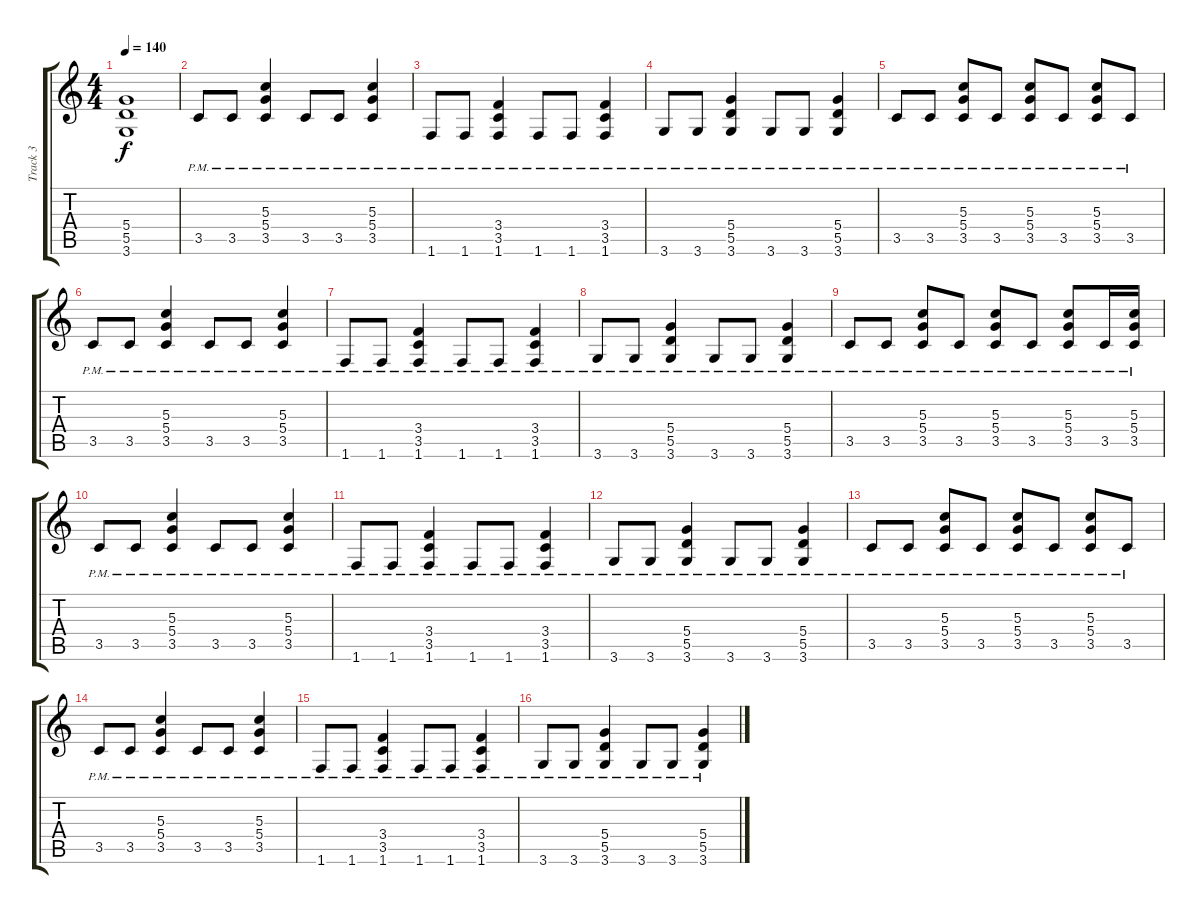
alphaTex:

\track ("Track 3" "Track 3") {instrument overdrivenguitar}
\staff {score tabs}
\tuning (E4 B3 G3 D3 A2 E2) {hide}
\ts (4 4)
\tempo 140
\clef g2
\ks c
(5.4 5.5 3.6).1{dy f} |
3.5{pm}.8 3.5{pm}.8 (5.3 5.4 3.5{pm}).4 3.5{pm}.8 3.5{pm}.8 (5.3 5.4 3.5{pm}).4 |
1.6{pm}.8 1.6{pm}.8 (3.4 3.5 1.6{pm}).4 1.6{pm}.8 1.6{pm}.8 (3.4 3.5 1.6{pm}).4 |
3.6{pm}.8 3.6{pm}.8 (5.4 5.5 3.6{pm}).4 3.6{pm}.8 3.6{pm}.8 (5.4 5.5 3.6{pm}).4 |
3.5{pm}.8 3.5{pm}.8 (5.3 5.4 3.5{pm}).8 3.5{pm}.8 (5.3 5.4 3.5{pm}).8 3.5{pm}.8 (5.3 5.4 3.5{pm}).8 3.5{pm}.8 |
3.5{pm}.8 3.5{pm}.8 (5.3 5.4 3.5{pm}).4 3.5{pm}.8 3.5{pm}.8 (5.3 5.4 3.5{pm}).4 |
1.6{pm}.8 1.6{pm}.8 (3.4 3.5 1.6{pm}).4 1.6{pm}.8 1.6{pm}.8 (3.4 3.5 1.6{pm}).4 |
3.6{pm}.8 3.6{pm}.8 (5.4 5.5 3.6{pm}).4 3.6{pm}.8 3.6{pm}.8 (5.4 5.5 3.6{pm}).4 |
3.5{pm}.8 3.5{pm}.8 (5.3 5.4 3.5{pm}).8 3.5{pm}.8 (5.3 5.4 3.5{pm}).8 3.5{pm}.8 (5.3 5.4 3.5{pm}).8 3.5{pm}.16 (5.3 5.4 3.5{pm}).16 |
3.5{pm}.8 3.5{pm}.8 (5.3 5.4 3.5{pm}).4 3.5{pm}.8 3.5{pm}.8 (5.3 5.4 3.5{pm}).4 |
1.6{pm}.8 1.6{pm}.8 (3.4 3.5 1.6{pm}).4 1.6{pm}.8 1.6{pm}.8 (3.4 3.5 1.6{pm}).4 |
3.6{pm}.8 3.6{pm}.8 (5.4 5.5 3.6{pm}).4 3.6{pm}.8 3.6{pm}.8 (5.4 5.5 3.6{pm}).4 |
3.5{pm}.8 3.5{pm}.8 (5.3 5.4 3.5{pm}).8 3.5{pm}.8 (5.3 5.4 3.5{pm}).8 3.5{pm}.8 (5.3 5.4 3.5{pm}).8 3.5{pm}.8 |
3.5{pm}.8 3.5{pm}.8 (5.3 5.4 3.5{pm}).4 3.5{pm}.8 3.5{pm}.8 (5.3 5.4 3.5{pm}).4 |
1.6{pm}.8 1.6{pm}.8 (3.4 3.5 1.6{pm}).4 1.6{pm}.8 1.6{pm}.8 (3.4 3.5 1.6{pm}).4 |
3.6{pm}.8 3.6{pm}.8 (5.4 5.5 3.6{pm}).4 3.6{pm}.8 3.6{pm}.8 (5.4 5.5 3.6{pm}).4
